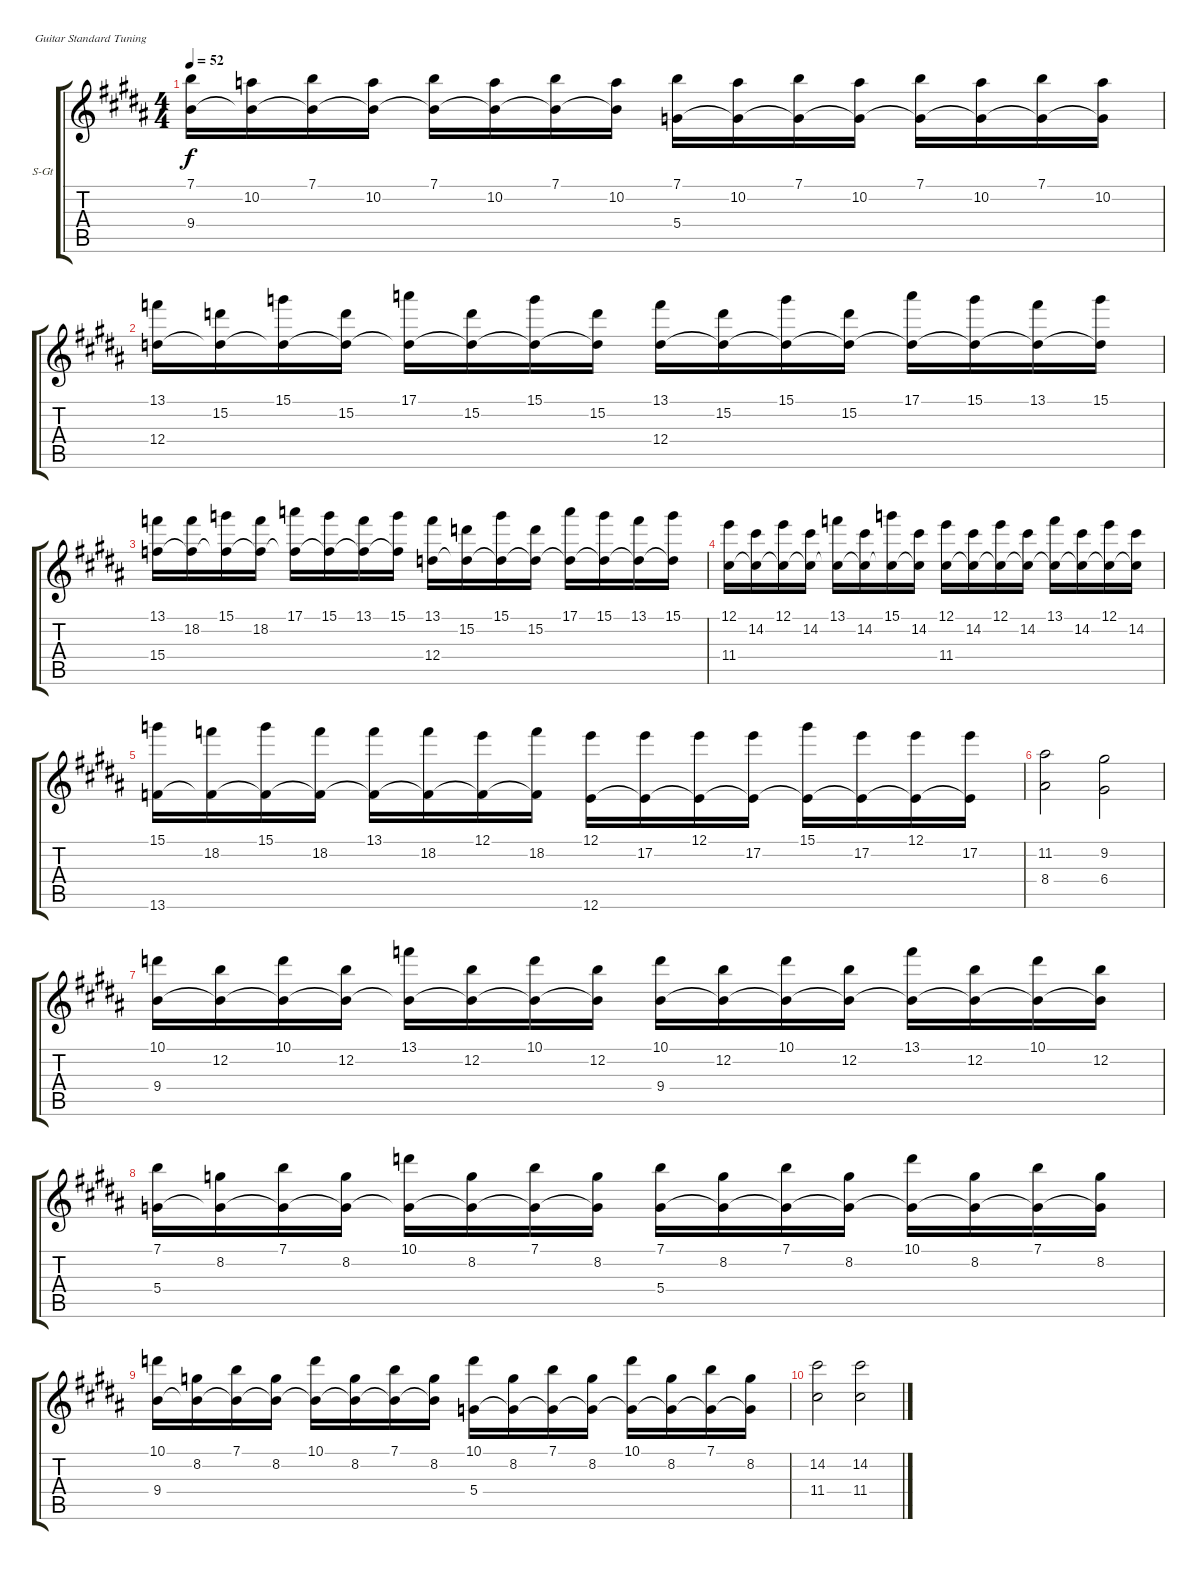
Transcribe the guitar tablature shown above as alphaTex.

\bracketExtendMode groupsimilarinstruments
\firstSystemTrackNameOrientation horizontal
\otherSystemsTrackNameOrientation horizontal
\track ("Spooky Church Organ" "S-Gt") {instrument churchorgan}
\staff {score tabs}
\tuning (E4 B3 G3 D3 A2 E2)
\displaytranspose 12
\ts (4 4)
\tempo 52
\clef g2
\ks g#minor
(7.1 9.4).16{dy f} (10.2 9.4{t}).16 (7.1 9.4{t}).16 (10.2 9.4{t}).16 (7.1 9.4{t}).16 (10.2 9.4{t}).16 (7.1 9.4{t}).16 (10.2 9.4{t}).16 (7.1 5.4).16 (10.2 5.4{t}).16 (7.1 5.4{t}).16 (10.2 5.4{t}).16 (7.1 5.4{t}).16 (10.2 5.4{t}).16 (7.1 5.4{t}).16 (10.2 5.4{t}).16 |
(13.1 12.4).16 (15.2 12.4{t}).16 (15.1 12.4{t}).16 (15.2 12.4{t}).16 (17.1 12.4{t}).16 (15.2 12.4{t}).16 (15.1 12.4{t}).16 (15.2 12.4{t}).16 (13.1 12.4).16 (15.2 12.4{t}).16 (15.1 12.4{t}).16 (15.2 12.4{t}).16 (17.1 12.4{t}).16 (15.1 12.4{t}).16 (13.1 12.4{t}).16 (15.1 12.4{t}).16 |
(15.4 13.1).16 (15.4{t} 18.2).16 (15.4{t} 15.1).16 (15.4{t} 18.2).16 (15.4{t} 17.1).16 (15.4{t} 15.1).16 (15.4{t} 13.1).16 (15.4{t} 15.1).16 (12.4 13.1).16 (12.4{t} 15.2).16 (12.4{t} 15.1).16 (12.4{t} 15.2).16 (12.4{t} 17.1).16 (12.4{t} 15.1).16 (12.4{t} 13.1).16 (12.4{t} 15.1).16 |
(11.4 12.1).16 (11.4{t} 14.2).16 (11.4{t} 12.1).16 (11.4{t} 14.2).16 (11.4{t} 13.1).16 (11.4{t} 14.2).16 (11.4{t} 15.1).16 (11.4{t} 14.2).16 (11.4 12.1).16 (11.4{t} 14.2).16 (11.4{t} 12.1).16 (11.4{t} 14.2).16 (11.4{t} 13.1).16 (11.4{t} 14.2).16 (11.4{t} 12.1).16 (11.4{t} 14.2).16 |
(15.1 13.6).16 (13.6{t} 18.2).16 (13.6{t} 15.1).16 (13.6{t} 18.2).16 (13.6{t} 13.1).16 (13.6{t} 18.2).16 (13.6{t} 12.1).16 (13.6{t} 18.2).16 (12.6 12.1).16 (12.6{t} 17.2).16 (12.6{t} 12.1).16 (12.6{t} 17.2).16 (12.6{t} 15.1).16 (12.6{t} 17.2).16 (12.6{t} 12.1).16 (12.6{t} 17.2).16 |
(8.4 11.2).2 (9.2 6.4).2 |
(9.4 10.1).16 (12.2 9.4{t}).16 (9.4{t} 10.1).16 (12.2 9.4{t}).16 (13.1 9.4{t}).16 (12.2 9.4{t}).16 (10.1 9.4{t}).16 (12.2 9.4{t}).16 (9.4 10.1).16 (12.2 9.4{t}).16 (9.4{t} 10.1).16 (12.2 9.4{t}).16 (13.1 9.4{t}).16 (12.2 9.4{t}).16 (10.1 9.4{t}).16 (12.2 9.4{t}).16 |
(5.4 7.1).16 (5.4{t} 8.2).16 (7.1 5.4{t}).16 (8.2 5.4{t}).16 (10.1 5.4{t}).16 (8.2 5.4{t}).16 (7.1 5.4{t}).16 (8.2 5.4{t}).16 (5.4 7.1).16 (5.4{t} 8.2).16 (7.1 5.4{t}).16 (8.2 5.4{t}).16 (10.1 5.4{t}).16 (8.2 5.4{t}).16 (7.1 5.4{t}).16 (8.2 5.4{t}).16 |
(10.1 9.4).16 (8.2 9.4{t}).16 (7.1 9.4{t}).16 (8.2 9.4{t}).16 (10.1 9.4{t}).16 (8.2 9.4{t}).16 (7.1 9.4{t}).16 (8.2 9.4{t}).16 (10.1 5.4).16 (8.2 5.4{t}).16 (7.1 5.4{t}).16 (8.2 5.4{t}).16 (10.1 5.4{t}).16 (8.2 5.4{t}).16 (7.1 5.4{t}).16 (8.2 5.4{t}).16 |
(11.4 14.2).2 (11.4 14.2).2
